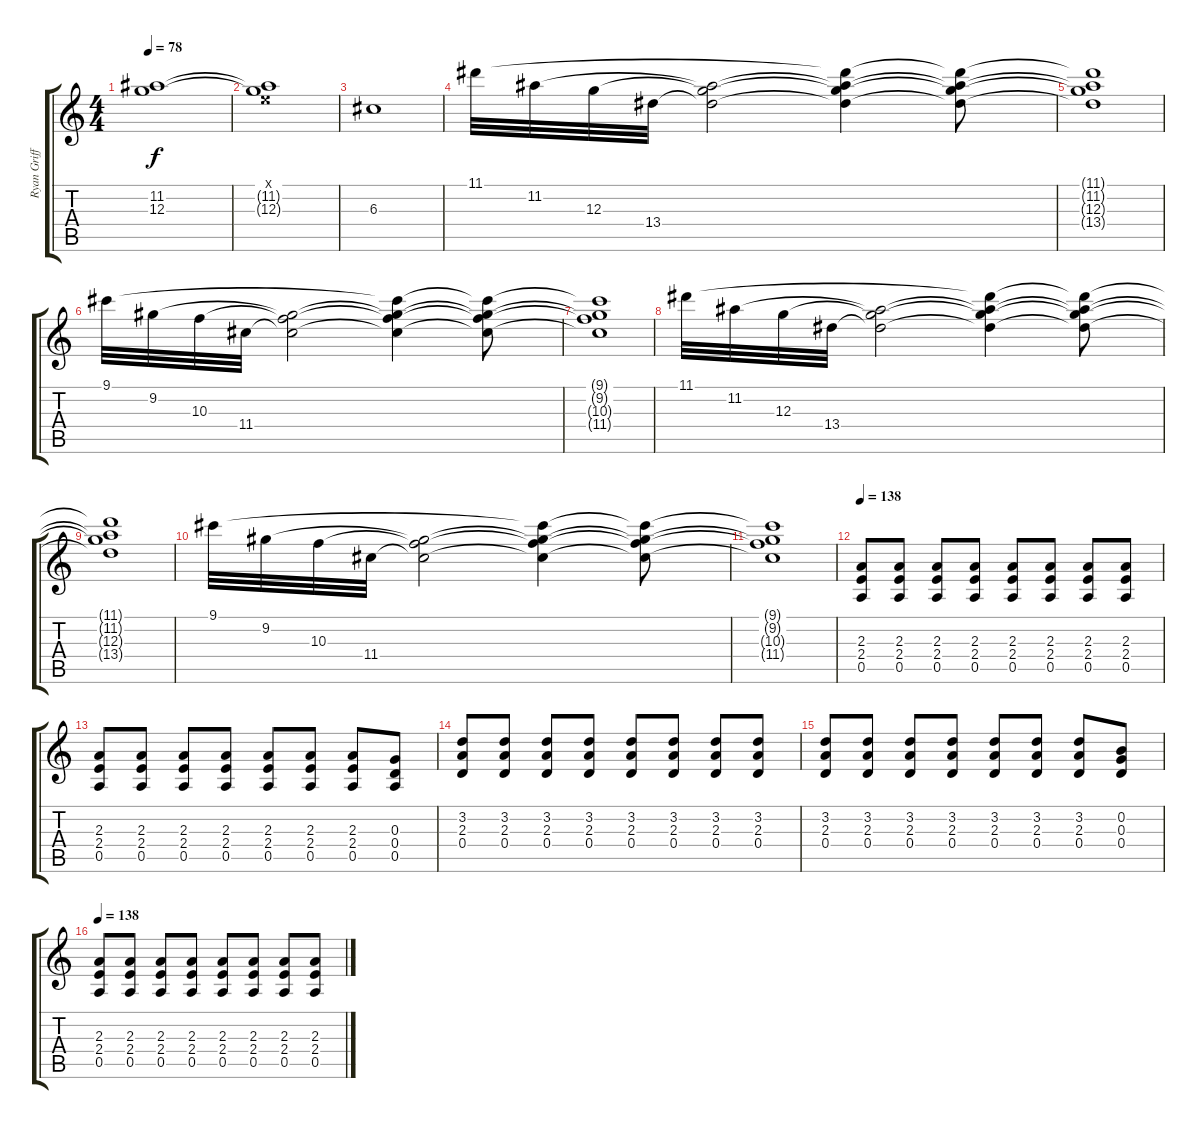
\track ("Ryan Griffits" "Ryan Griff") {instrument overdrivenguitar}
\staff {score tabs}
\tuning (E4 B3 G3 D3 A2 E2) {hide}
\ts (4 4)
\tempo 78
\clef g2
\ks c
(11.2{t} 12.3{t}).1{dy f} |
(0.1{x} 11.2{t} 12.3{t}).1 |
6.3.1{volume 6} |
11.1.32{volume 7 instrument distortionguitar} 11.2.32 12.3.32 13.4.32 (11.2{t} 12.3{t} 13.4{t}).2 (11.1{t} 11.2{t} 12.3{t} 13.4{t}).4 (11.1{t} 11.2{t} 12.3{t} 13.4{t}).8 |
(11.1{t} 11.2{t} 12.3{t} 13.4{t}).1{volume 7} |
9.1.32{volume 7 instrument distortionguitar} 9.2.32 10.3.32 11.4.32 (9.2{t} 10.3{t} 11.4{t}).2 (9.1{t} 9.2{t} 10.3{t} 11.4{t}).4 (9.1{t} 9.2{t} 10.3{t} 11.4{t}).8 |
(9.1{t} 9.2{t} 10.3{t} 11.4{t}).1{volume 7} |
11.1.32{volume 7 instrument distortionguitar} 11.2.32 12.3.32 13.4.32 (11.2{t} 12.3{t} 13.4{t}).2 (11.1{t} 11.2{t} 12.3{t} 13.4{t}).4 (11.1{t} 11.2{t} 12.3{t} 13.4{t}).8 |
(11.1{t} 11.2{t} 12.3{t} 13.4{t}).1{volume 7} |
9.1.32{volume 7 instrument distortionguitar} 9.2.32 10.3.32 11.4.32 (9.2{t} 10.3{t} 11.4{t}).2 (9.1{t} 9.2{t} 10.3{t} 11.4{t}).4 (9.1{t} 9.2{t} 10.3{t} 11.4{t}).8 |
(9.1{t} 9.2{t} 10.3{t} 11.4{t}).1{volume 7} |
\tempo 138
(2.3 2.4 0.5).8{volume 16 instrument overdrivenguitar} (2.3 2.4 0.5).8 (2.3 2.4 0.5).8 (2.3 2.4 0.5).8 (2.3 2.4 0.5).8 (2.3 2.4 0.5).8 (2.3 2.4 0.5).8 (2.3 2.4 0.5).8 |
(2.3 2.4 0.5).8 (2.3 2.4 0.5).8 (2.3 2.4 0.5).8 (2.3 2.4 0.5).8 (2.3 2.4 0.5).8 (2.3 2.4 0.5).8 (2.3 2.4 0.5).8 (0.3 0.4 0.5).8 |
(3.2 2.3 0.4).8 (3.2 2.3 0.4).8 (3.2 2.3 0.4).8 (3.2 2.3 0.4).8 (3.2 2.3 0.4).8 (3.2 2.3 0.4).8 (3.2 2.3 0.4).8 (3.2 2.3 0.4).8 |
(3.2 2.3 0.4).8 (3.2 2.3 0.4).8 (3.2 2.3 0.4).8 (3.2 2.3 0.4).8 (3.2 2.3 0.4).8 (3.2 2.3 0.4).8 (3.2 2.3 0.4).8 (0.2 0.3 0.4).8 |
\tempo 138
(2.3 2.4 0.5).8 (2.3 2.4 0.5).8 (2.3 2.4 0.5).8 (2.3 2.4 0.5).8 (2.3 2.4 0.5).8 (2.3 2.4 0.5).8 (2.3 2.4 0.5).8 (2.3 2.4 0.5).8
